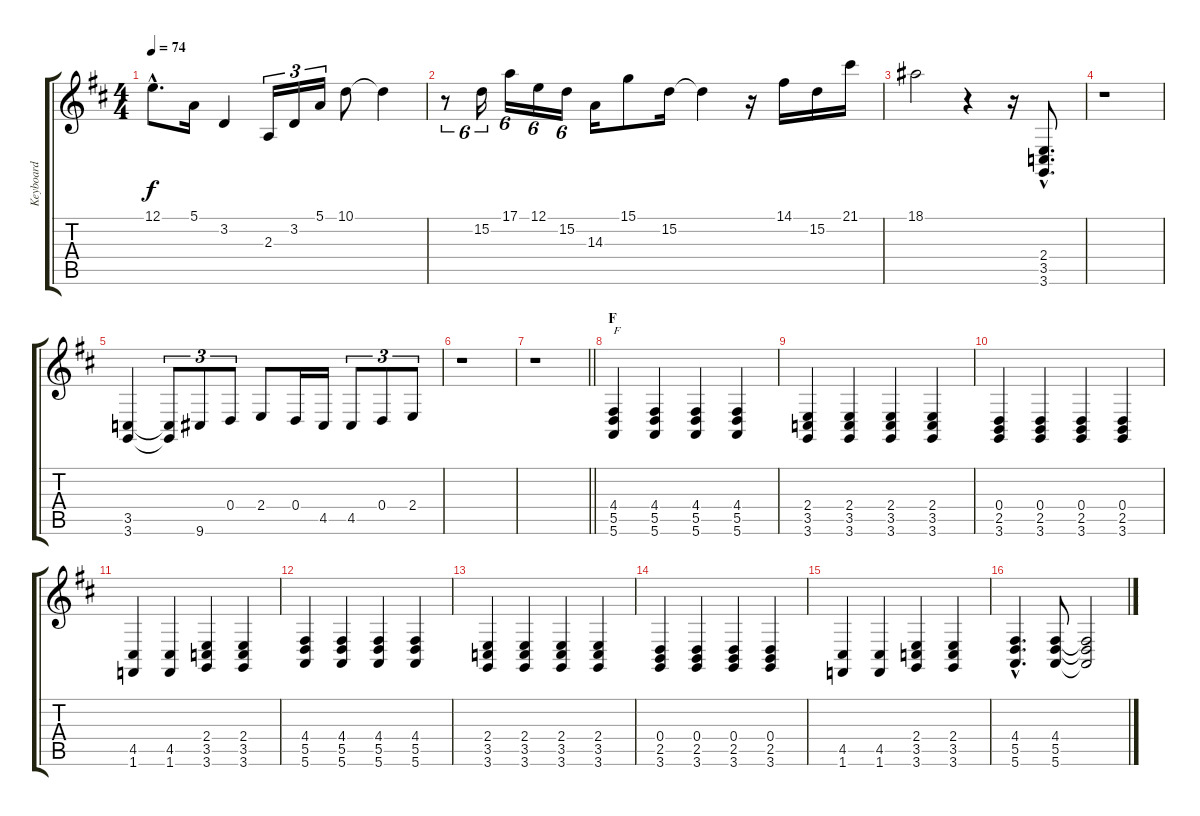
\track ("Keyboard" "Keyboard") {instrument drawbarorgan}
\staff {score tabs}
\tuning (E4 B3 G3 D3 A2 E2) {hide}
\ts (4 4)
\tempo 74
\clef g2
\ks d
12.1{hac}.8{d dy f} 5.1.16 3.2.4 2.3.16{tu (3 2)} 3.2.16{tu (3 2)} 5.1.16{tu (3 2)} 10.1.8 10.1{t}.4 |
r.8{tu (6 4)} 15.2.16{tu (6 4)} 17.1.16{tu (6 4)} 12.1.16{tu (6 4)} 15.2.16{tu (6 4)} 14.3.16 15.1.8 15.2.16 15.2{t}.4 r.16 14.1.16 15.2.16 21.1.16 |
18.1.2 r.4 r.16 (2.4{hac} 3.5{hac} 3.6{hac}).8{d} |
r.1 |
(3.5 3.6).4 (3.5{t} 3.6{t}).8{tu (3 2)} 9.6.8{tu (3 2)} 0.4.8{tu (3 2)} 2.4.8 0.4.16 4.5.16 4.5.8{tu (3 2)} 0.4.8{tu (3 2)} 2.4.8{tu (3 2)} |
r.1 |
\barLineRight lightlight
r.1 |
\section ("" "F")
(4.4 5.5 5.6).4{txt "F"} (4.4 5.5 5.6).4 (4.4 5.5 5.6).4 (4.4 5.5 5.6).4 |
(2.4 3.5 3.6).4 (2.4 3.5 3.6).4 (2.4 3.5 3.6).4 (2.4 3.5 3.6).4 |
(0.4 2.5 3.6).4 (0.4 2.5 3.6).4 (0.4 2.5 3.6).4 (0.4 2.5 3.6).4 |
(4.5 1.6).4 (4.5 1.6).4 (2.4 3.5 3.6).4 (2.4 3.5 3.6).4 |
(4.4 5.5 5.6).4 (4.4 5.5 5.6).4 (4.4 5.5 5.6).4 (4.4 5.5 5.6).4 |
(2.4 3.5 3.6).4 (2.4 3.5 3.6).4 (2.4 3.5 3.6).4 (2.4 3.5 3.6).4 |
(0.4 2.5 3.6).4 (0.4 2.5 3.6).4 (0.4 2.5 3.6).4 (0.4 2.5 3.6).4 |
(4.5 1.6).4 (4.5 1.6).4 (2.4 3.5 3.6).4 (2.4 3.5 3.6).4 |
(4.4{hac} 5.5{hac} 5.6{hac}).4{d} (4.4 5.5 5.6).8 (4.4{t} 5.5{t} 5.6{t}).2
